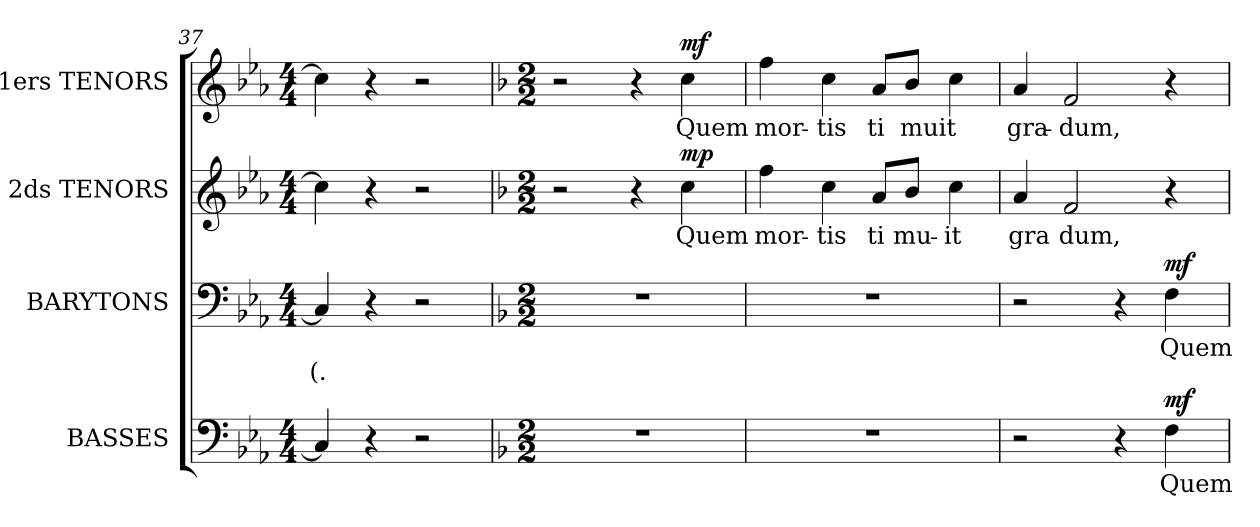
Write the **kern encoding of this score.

**kern	**text	**dynam	**kern	**text	**text	**dynam	**kern	**text	**dynam	**kern	**text	**dynam
*part4	*part4	*part4	*part3	*part3	*part3	*part3	*part2	*part2	*part2	*part1	*part1	*part1
*staff4	*staff4	*staff4	*staff3	*staff3	*staff3	*staff3	*staff2	*staff2	*staff2	*staff1	*staff1	*staff1
*I"BASSES	*	*	*I"BARYTONS	*	*	*	*I"2ds TENORS	*	*	*I"1ers TENORS	*	*
*I'BAS.	*	*	*I'BAR.	*	*	*	*	*	*	*	*	*
*clefF4	*	*	*clefF4	*	*	*	*clefG2	*	*	*clefG2	*	*
*k[b-e-a-]	*	*	*k[b-e-a-]	*	*	*	*k[b-e-a-]	*	*	*k[b-e-a-]	*	*
*M4/4	*	*	*M4/4	*	*	*	*M4/4	*	*	*M4/4	*	*
=37	=37	=37	=37	=37	=37	=37	=37	=37	=37	=37	=37	=37
4Ci/]	.	.	4Ci/]	.	(.	.	4cci\]	.	.	4cci\]	.	.
4r	.	.	4r	.	.	.	4r	.	.	4r	.	.
2r	.	.	2r	.	.	.	2r	.	.	2r	.	.
!!LO:PB:g=z
=38	=38	=38	=38	=38	=38	=38	=38	=38	=38	=38	=38	=38
*k[b-]	*	*	*k[b-]	*	*	*	*k[b-]	*	*	*k[b-]	*	*
*M2/2	*	*	*M2/2	*	*	*	*M2/2	*	*	*M2/2	*	*
1r	.	.	1r	.	.	.	2r	.	.	2r	.	.
.	.	.	.	.	.	.	4r	.	.	4r	.	.
!	!	!	!	!	!	!	!	!	!LO:DY:a	!	!	!LO:DY:a
.	.	.	.	.	.	.	4cci\	Quem	mp	4cci\	Quem	mf
=39	=39	=39	=39	=39	=39	=39	=39	=39	=39	=39	=39	=39
1r	.	.	1r	.	.	.	4ffi\	mor-	.	4ffi\	mor-	.
.	.	.	.	.	.	.	4cci\	tis	.	4cci\	tis	.
.	.	.	.	.	.	.	8ai/L	ti	.	8ai/L	ti	.
.	.	.	.	.	.	.	8b-i/J	mu-	.	8b-i/J	muit	.
.	.	.	.	.	.	.	4cci\	it	.	4cci\	.	.
=40	=40	=40	=40	=40	=40	=40	=40	=40	=40	=40	=40	=40
2r	.	.	2r	.	.	.	4ai/	gra	.	4ai/	gra-	.
.	.	.	.	.	.	.	2fi/	dum,	.	2fi/	dum,	.
4r	.	.	4r	.	.	.	.	.	.	.	.	.
!	!	!LO:DY:a	!	!	!	!LO:DY:a	!	!	!	!	!	!
4Fi\	Quem	mf	4Fi\	Quem	.	mf	4r	.	.	4r	.	.
=	=	=	=	=	=	=	=	=	=	=	=	=
*-	*-	*-	*-	*-	*-	*-	*-	*-	*-	*-	*-	*-
